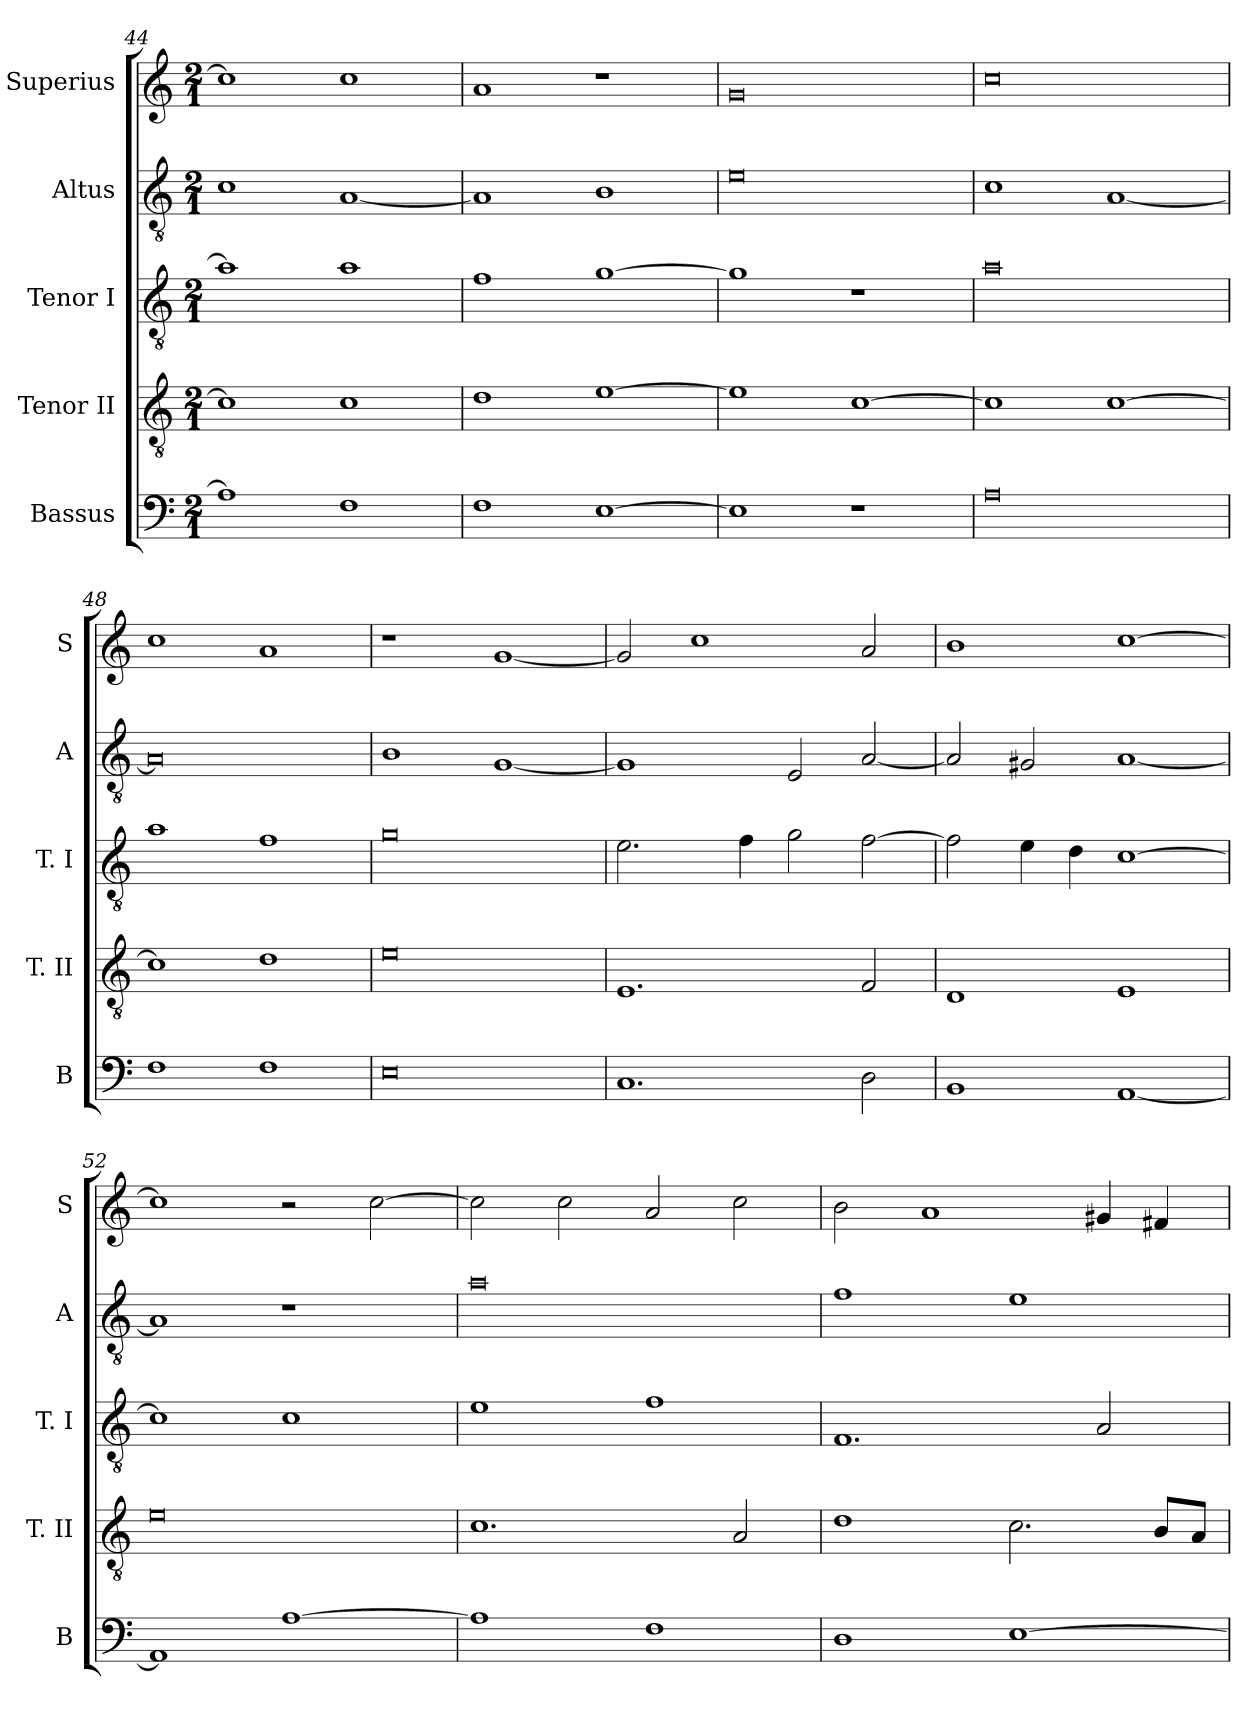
**kern	**kern	**kern	**kern	**kern
*part5	*part4	*part3	*part2	*part1
*staff5	*staff4	*staff3	*staff2	*staff1
*I"Bassus	*I"Tenor II	*I"Tenor I	*I"Altus	*I"Superius
*I'B	*I'T. II	*I'T. I	*I'A	*I'S
*clefF4	*clefGv2	*clefGv2	*clefGv2	*clefG2
*k[]	*k[]	*k[]	*k[]	*k[]
*C:	*C:	*C:	*C:	*C:
*M2/1	*M2/1	*M2/1	*M2/1	*M2/1
=44	=44	=44	=44	=44
1A]	1c]	1a]	1c	1cc]
1F	1c	1a	[1A	1cc
=45	=45	=45	=45	=45
1F	1d	1f	1A]	1a
[1E	[1e	[1g	1B	1r
=46	=46	=46	=46	=46
1E]	1e]	1g]	0e	0g
1r	[1c	1r	.	.
=47	=47	=47	=47	=47
0A	1c]	0a	1c	0cc
.	[1c	.	[1A	.
=48	=48	=48	=48	=48
1F	1c]	1a	0A]	1cc
1F	1d	1f	.	1a
=49	=49	=49	=49	=49
0E	0e	0g	1B	1r
.	.	.	[1G	[1g
=50	=50	=50	=50	=50
1.C	1.E	2.e	1G]	2g]
.	.	.	.	1cc
.	.	4f	.	.
.	.	2g	2E	.
2D	2F	[2f	[2A	2a
=51	=51	=51	=51	=51
1BB	1D	2f]	2A]	1b
.	.	4e	2G#X	.
.	.	4d	.	.
[1AA	1E	[1c	[1A	[1cc
=52	=52	=52	=52	=52
1AA]	0e	1c]	1A]	1cc]
[1A	.	1c	1r	2r
.	.	.	.	[2cc
=53	=53	=53	=53	=53
1A]	1.c	1e	0a	2cc]
.	.	.	.	2cc
1F	.	1f	.	2a
.	2A	.	.	2cc
=54	=54	=54	=54	=54
1D	1d	1.F	1f	2b
.	.	.	.	1a
[1E	2.c	.	1e	.
.	.	2A	.	4g#X
.	8BL	.	.	4f#X
.	8AJ	.	.	.
=	=	=	=	=
*-	*-	*-	*-	*-
